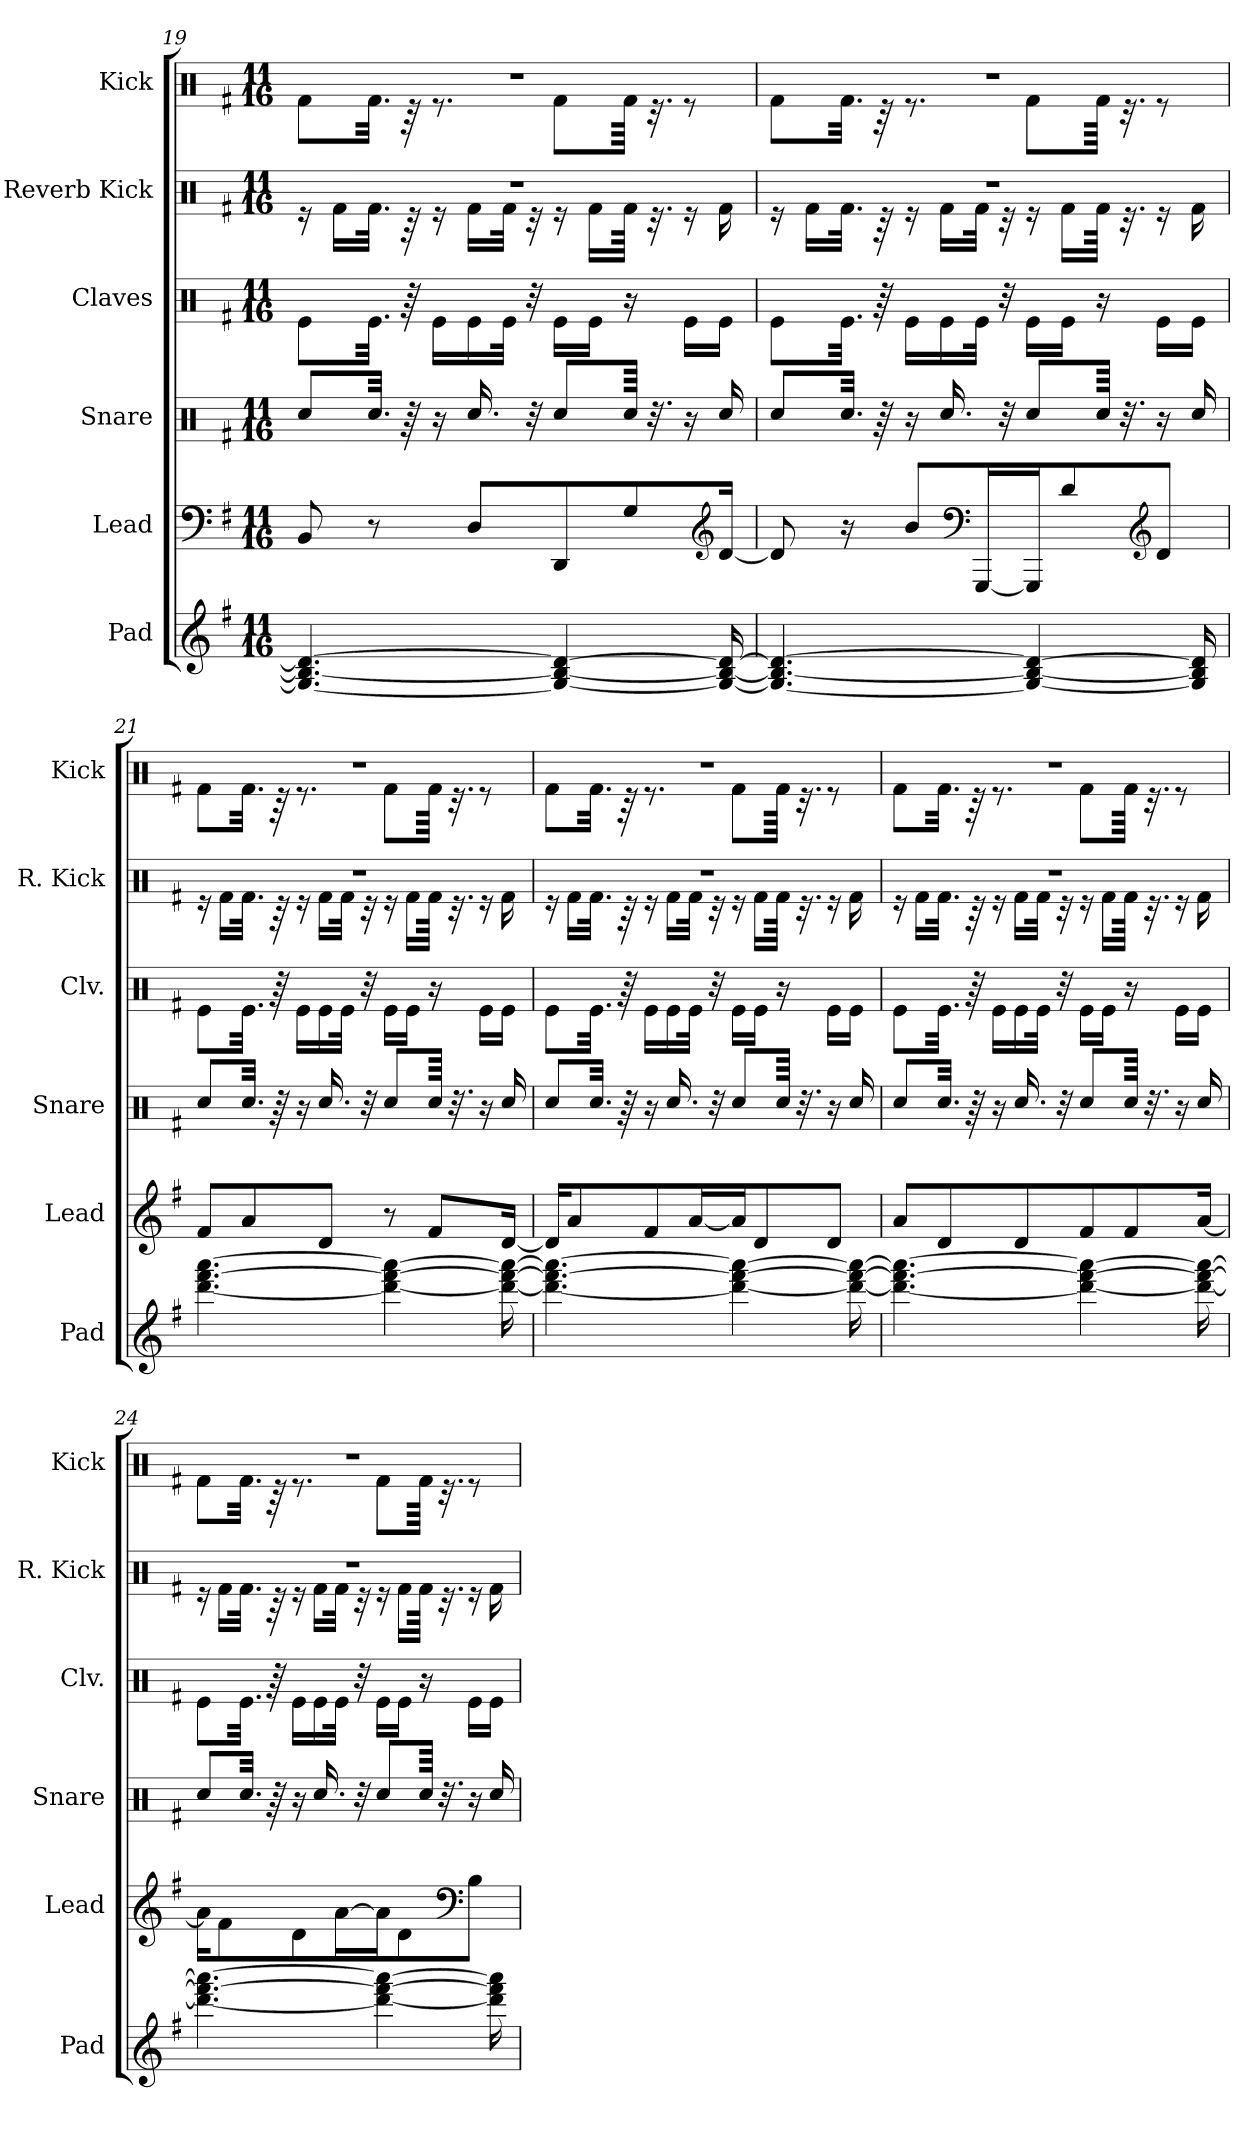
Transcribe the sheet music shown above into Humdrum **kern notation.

**kern	**kern	**kern	**kern	**kern	**kern
*part6	*part5	*part4	*part3	*part2	*part1
*staff6	*staff5	*staff4	*staff3	*staff2	*staff1
*I"Pad	*I"Lead	*I"Snare	*I"Claves	*I"Reverb Kick	*I"Kick
*I'Pad	*I'Lead	*I'Snare	*I'Clv.	*I'R. Kick	*I'Kick
*clefG2	*clefF4	*clefX	*clefX	*clefX	*clefX
*k[f#]	*k[f#]	*k[f#]	*k[f#]	*k[f#]	*k[f#]
*M11/16	*M11/16	*M11/16	*M11/16	*M11/16	*M11/16
=19	=19	=19	=19	=19	=19
*	*	*	*	*^	*^
4.G/_ 4.B/_ 4.d/_	8BB/	8Rcc/L	8Re\L	16%11r	16r	16%11r	8Rf\L
.	.	.	.	.	16Rf\LL	.	.
.	8r	32.Rcc/Jkk	32.Re\Jkk	.	32.Rf\JJk	.	32.Rf\Jkk
.	.	64r	64r	.	64r	.	64r
.	.	16r	16Re\LL	.	16r	.	8.r
.	8D/L	16.Rcc/	16Re\	.	16Rf\LL	.	.
.	.	.	32Re\JJk	.	32Rf\JJk	.	.
.	.	32r	32r	.	32r	.	.
4G/_ 4B/_ 4d/_	8DD/	8Rcc/L	16Re\LL	.	16r	.	8Rf\L
.	.	.	16Re\JJ	.	16Rf\LL	.	.
.	8G/	64Rcc/Jkkk	16r	.	64Rf\JJkk	.	64Rf\Jkkk
.	.	32.r	.	.	32.r	.	32.r
.	.	16r	16Re\LL	.	16r	.	8r
*	*clefG2	*	*	*	*	*	*
16G/_ 16B/_ 16d/_	[16d/Jk	16Rcc/	16Re\JJ	.	16Rf\	.	.
!!LO:LB:g=z	!!
=20	=20	=20	=20	=20	=20	=20	=20
4.G/_ 4.B/_ 4.d/_	8d/]	8Rcc/L	8Re\L	16%11r	16r	16%11r	8Rf\L
.	.	.	.	.	16Rf\LL	.	.
.	16r	32.Rcc/Jkk	32.Re\Jkk	.	32.Rf\JJk	.	32.Rf\Jkk
.	.	64r	64r	.	64r	.	64r
.	8b/L	16r	16Re\LL	.	16r	.	8.r
.	.	16.Rcc/	16Re\	.	16Rf\LL	.	.
*	*clefF4	*	*	*	*	*	*
.	[16GGG/L	.	32Re\JJk	.	32Rf\JJk	.	.
.	.	32r	32r	.	32r	.	.
4G/_ 4B/_ 4d/_	16GGG/J]	8Rcc/L	16Re\LL	.	16r	.	8Rf\L
.	8d/	.	16Re\JJ	.	16Rf\LL	.	.
.	.	64Rcc/Jkkk	16r	.	64Rf\JJkk	.	64Rf\Jkkk
.	.	32.r	.	.	32.r	.	32.r
*	*clefG2	*	*	*	*	*	*
.	8d/J	16r	16Re\LL	.	16r	.	8r
16G/] 16B/] 16d/]	.	16Rcc/	16Re\JJ	.	16Rf\	.	.
=21	=21	=21	=21	=21	=21	=21	=21
[4.ddd\ [4.fff#\ [4.aaa\	8f#/L	8Rcc/L	8Re\L	16%11r	16r	16%11r	8Rf\L
.	.	.	.	.	16Rf\LL	.	.
.	8a/	32.Rcc/Jkk	32.Re\Jkk	.	32.Rf\JJk	.	32.Rf\Jkk
.	.	64r	64r	.	64r	.	64r
.	.	16r	16Re\LL	.	16r	.	8.r
.	8d/J	16.Rcc/	16Re\	.	16Rf\LL	.	.
.	.	.	32Re\JJk	.	32Rf\JJk	.	.
.	.	32r	32r	.	32r	.	.
4ddd\_ 4fff#\_ 4aaa\_	8r	8Rcc/L	16Re\LL	.	16r	.	8Rf\L
.	.	.	16Re\JJ	.	16Rf\LL	.	.
.	8f#/L	64Rcc/Jkkk	16r	.	64Rf\JJkk	.	64Rf\Jkkk
.	.	32.r	.	.	32.r	.	32.r
.	.	16r	16Re\LL	.	16r	.	8r
16ddd\_ 16fff#\_ 16aaa\_	[16d/Jk	16Rcc/	16Re\JJ	.	16Rf\	.	.
!!LO:PB:g=z	!!
=22	=22	=22	=22	=22	=22	=22	=22
4.ddd\_ 4.fff#\_ 4.aaa\_	16d/KL]	8Rcc/L	8Re\L	16%11r	16r	16%11r	8Rf\L
.	8a/	.	.	.	16Rf\LL	.	.
.	.	32.Rcc/Jkk	32.Re\Jkk	.	32.Rf\JJk	.	32.Rf\Jkk
.	.	64r	64r	.	64r	.	64r
.	8f#/	16r	16Re\LL	.	16r	.	8.r
.	.	16.Rcc/	16Re\	.	16Rf\LL	.	.
.	[16a/L	.	32Re\JJk	.	32Rf\JJk	.	.
.	.	32r	32r	.	32r	.	.
4ddd\_ 4fff#\_ 4aaa\_	16a/J]	8Rcc/L	16Re\LL	.	16r	.	8Rf\L
.	8d/	.	16Re\JJ	.	16Rf\LL	.	.
.	.	64Rcc/Jkkk	16r	.	64Rf\JJkk	.	64Rf\Jkkk
.	.	32.r	.	.	32.r	.	32.r
.	8d/J	16r	16Re\LL	.	16r	.	8r
16ddd\_ 16fff#\_ 16aaa\_	.	16Rcc/	16Re\JJ	.	16Rf\	.	.
=23	=23	=23	=23	=23	=23	=23	=23
4.ddd\_ 4.fff#\_ 4.aaa\_	8a/L	8Rcc/L	8Re\L	16%11r	16r	16%11r	8Rf\L
.	.	.	.	.	16Rf\LL	.	.
.	8d/	32.Rcc/Jkk	32.Re\Jkk	.	32.Rf\JJk	.	32.Rf\Jkk
.	.	64r	64r	.	64r	.	64r
.	.	16r	16Re\LL	.	16r	.	8.r
.	8d/	16.Rcc/	16Re\	.	16Rf\LL	.	.
.	.	.	32Re\JJk	.	32Rf\JJk	.	.
.	.	32r	32r	.	32r	.	.
4ddd\_ 4fff#\_ 4aaa\_	8f#/	8Rcc/L	16Re\LL	.	16r	.	8Rf\L
.	.	.	16Re\JJ	.	16Rf\LL	.	.
.	8f#/	64Rcc/Jkkk	16r	.	64Rf\JJkk	.	64Rf\Jkkk
.	.	32.r	.	.	32.r	.	32.r
.	.	16r	16Re\LL	.	16r	.	8r
16ddd\_ 16fff#\_ 16aaa\_	[16a/Jk	16Rcc/	16Re\JJ	.	16Rf\	.	.
!!LO:LB:g=z	!!
=24	=24	=24	=24	=24	=24	=24	=24
4.ddd\_ 4.fff#\_ 4.aaa\_	16a\KL]	8Rcc/L	8Re\L	16%11r	16r	16%11r	8Rf\L
.	8f#\	.	.	.	16Rf\LL	.	.
.	.	32.Rcc/Jkk	32.Re\Jkk	.	32.Rf\JJk	.	32.Rf\Jkk
.	.	64r	64r	.	64r	.	64r
.	8d\	16r	16Re\LL	.	16r	.	8.r
.	.	16.Rcc/	16Re\	.	16Rf\LL	.	.
.	[16a\L	.	32Re\JJk	.	32Rf\JJk	.	.
.	.	32r	32r	.	32r	.	.
4ddd\_ 4fff#\_ 4aaa\_	16a\J]	8Rcc/L	16Re\LL	.	16r	.	8Rf\L
.	8d\	.	16Re\JJ	.	16Rf\LL	.	.
.	.	64Rcc/Jkkk	16r	.	64Rf\JJkk	.	64Rf\Jkkk
.	.	32.r	.	.	32.r	.	32.r
*	*clefF4	*	*	*	*	*	*
.	8B\J	16r	16Re\LL	.	16r	.	8r
16ddd\] 16fff#\] 16aaa\]	.	16Rcc/	16Re\JJ	.	16Rf\	.	.
*	*	*	*	*v	*v	*	*
*	*	*	*	*	*v	*v
=	=	=	=	=	=
*-	*-	*-	*-	*-	*-
